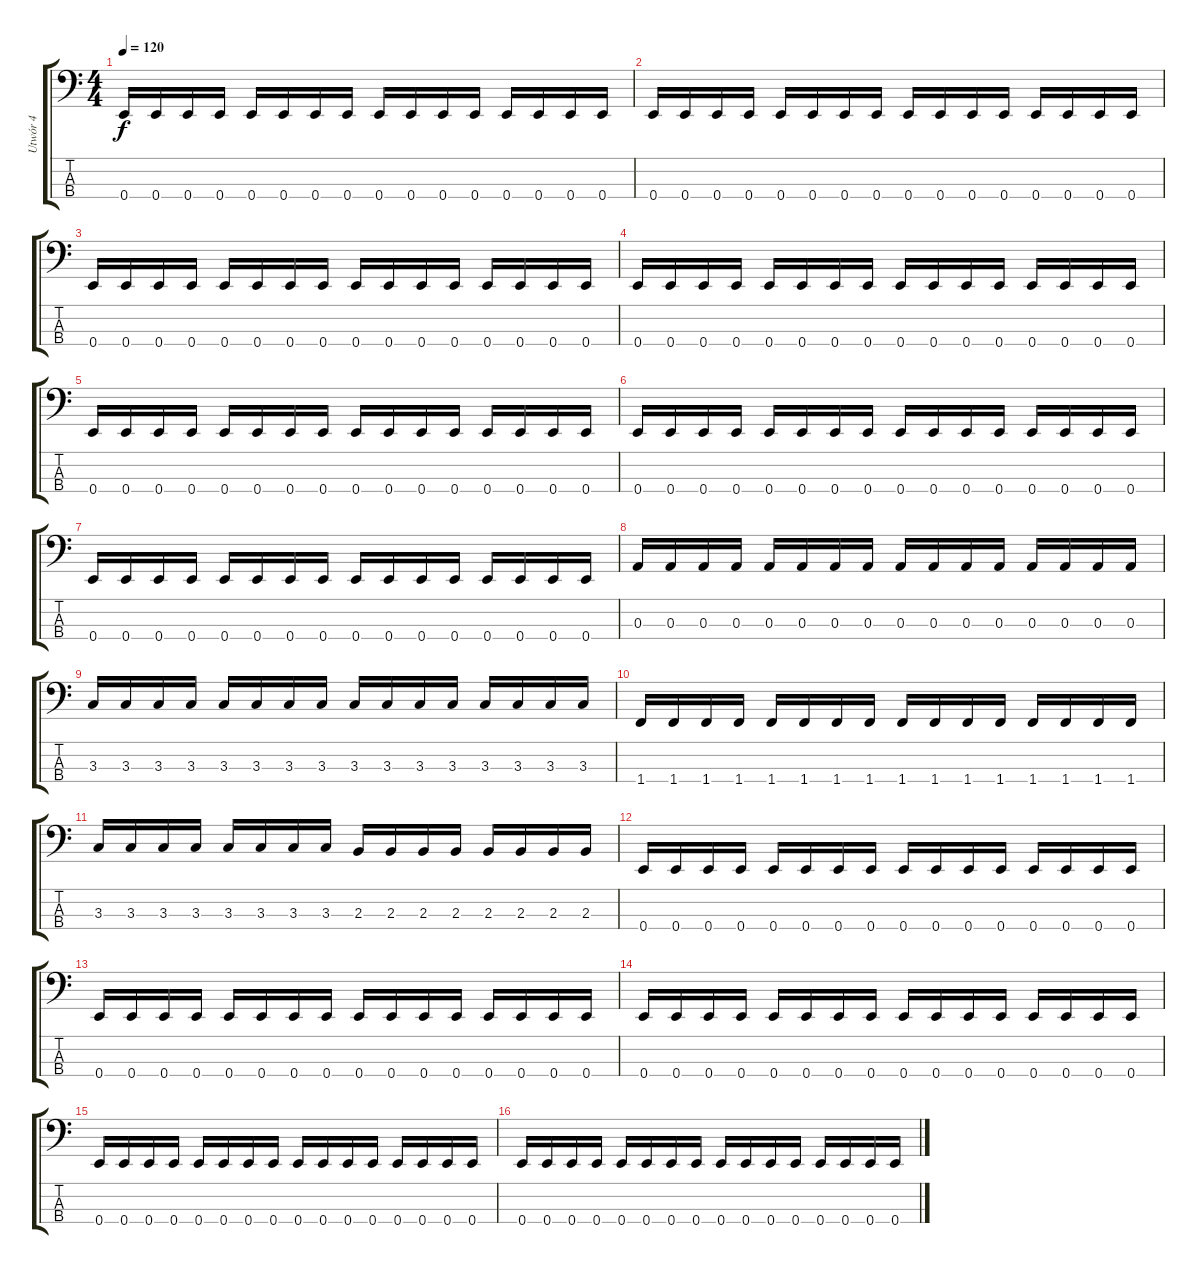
\track ("Utwór 4" "Utwór 4") {instrument electricbasspick}
\staff {score tabs}
\tuning (G2 D2 A1 E1) {hide}
\ts (4 4)
\tempo 120
\clef f4
\ks c
0.4.16{dy f} 0.4.16 0.4.16 0.4.16 0.4.16 0.4.16 0.4.16 0.4.16 0.4.16 0.4.16 0.4.16 0.4.16 0.4.16 0.4.16 0.4.16 0.4.16 |
0.4.16 0.4.16 0.4.16 0.4.16 0.4.16 0.4.16 0.4.16 0.4.16 0.4.16 0.4.16 0.4.16 0.4.16 0.4.16 0.4.16 0.4.16 0.4.16 |
0.4.16 0.4.16 0.4.16 0.4.16 0.4.16 0.4.16 0.4.16 0.4.16 0.4.16 0.4.16 0.4.16 0.4.16 0.4.16 0.4.16 0.4.16 0.4.16 |
0.4.16 0.4.16 0.4.16 0.4.16 0.4.16 0.4.16 0.4.16 0.4.16 0.4.16 0.4.16 0.4.16 0.4.16 0.4.16 0.4.16 0.4.16 0.4.16 |
0.4.16 0.4.16 0.4.16 0.4.16 0.4.16 0.4.16 0.4.16 0.4.16 0.4.16 0.4.16 0.4.16 0.4.16 0.4.16 0.4.16 0.4.16 0.4.16 |
0.4.16 0.4.16 0.4.16 0.4.16 0.4.16 0.4.16 0.4.16 0.4.16 0.4.16 0.4.16 0.4.16 0.4.16 0.4.16 0.4.16 0.4.16 0.4.16 |
0.4.16 0.4.16 0.4.16 0.4.16 0.4.16 0.4.16 0.4.16 0.4.16 0.4.16 0.4.16 0.4.16 0.4.16 0.4.16 0.4.16 0.4.16 0.4.16 |
0.3.16 0.3.16 0.3.16 0.3.16 0.3.16 0.3.16 0.3.16 0.3.16 0.3.16 0.3.16 0.3.16 0.3.16 0.3.16 0.3.16 0.3.16 0.3.16 |
3.3.16 3.3.16 3.3.16 3.3.16 3.3.16 3.3.16 3.3.16 3.3.16 3.3.16 3.3.16 3.3.16 3.3.16 3.3.16 3.3.16 3.3.16 3.3.16 |
1.4.16 1.4.16 1.4.16 1.4.16 1.4.16 1.4.16 1.4.16 1.4.16 1.4.16 1.4.16 1.4.16 1.4.16 1.4.16 1.4.16 1.4.16 1.4.16 |
3.3.16 3.3.16 3.3.16 3.3.16 3.3.16 3.3.16 3.3.16 3.3.16 2.3.16 2.3.16 2.3.16 2.3.16 2.3.16 2.3.16 2.3.16 2.3.16 |
0.4.16 0.4.16 0.4.16 0.4.16 0.4.16 0.4.16 0.4.16 0.4.16 0.4.16 0.4.16 0.4.16 0.4.16 0.4.16 0.4.16 0.4.16 0.4.16 |
0.4.16 0.4.16 0.4.16 0.4.16 0.4.16 0.4.16 0.4.16 0.4.16 0.4.16 0.4.16 0.4.16 0.4.16 0.4.16 0.4.16 0.4.16 0.4.16 |
0.4.16 0.4.16 0.4.16 0.4.16 0.4.16 0.4.16 0.4.16 0.4.16 0.4.16 0.4.16 0.4.16 0.4.16 0.4.16 0.4.16 0.4.16 0.4.16 |
0.4.16 0.4.16 0.4.16 0.4.16 0.4.16 0.4.16 0.4.16 0.4.16 0.4.16 0.4.16 0.4.16 0.4.16 0.4.16 0.4.16 0.4.16 0.4.16 |
0.4.16 0.4.16 0.4.16 0.4.16 0.4.16 0.4.16 0.4.16 0.4.16 0.4.16 0.4.16 0.4.16 0.4.16 0.4.16 0.4.16 0.4.16 0.4.16
